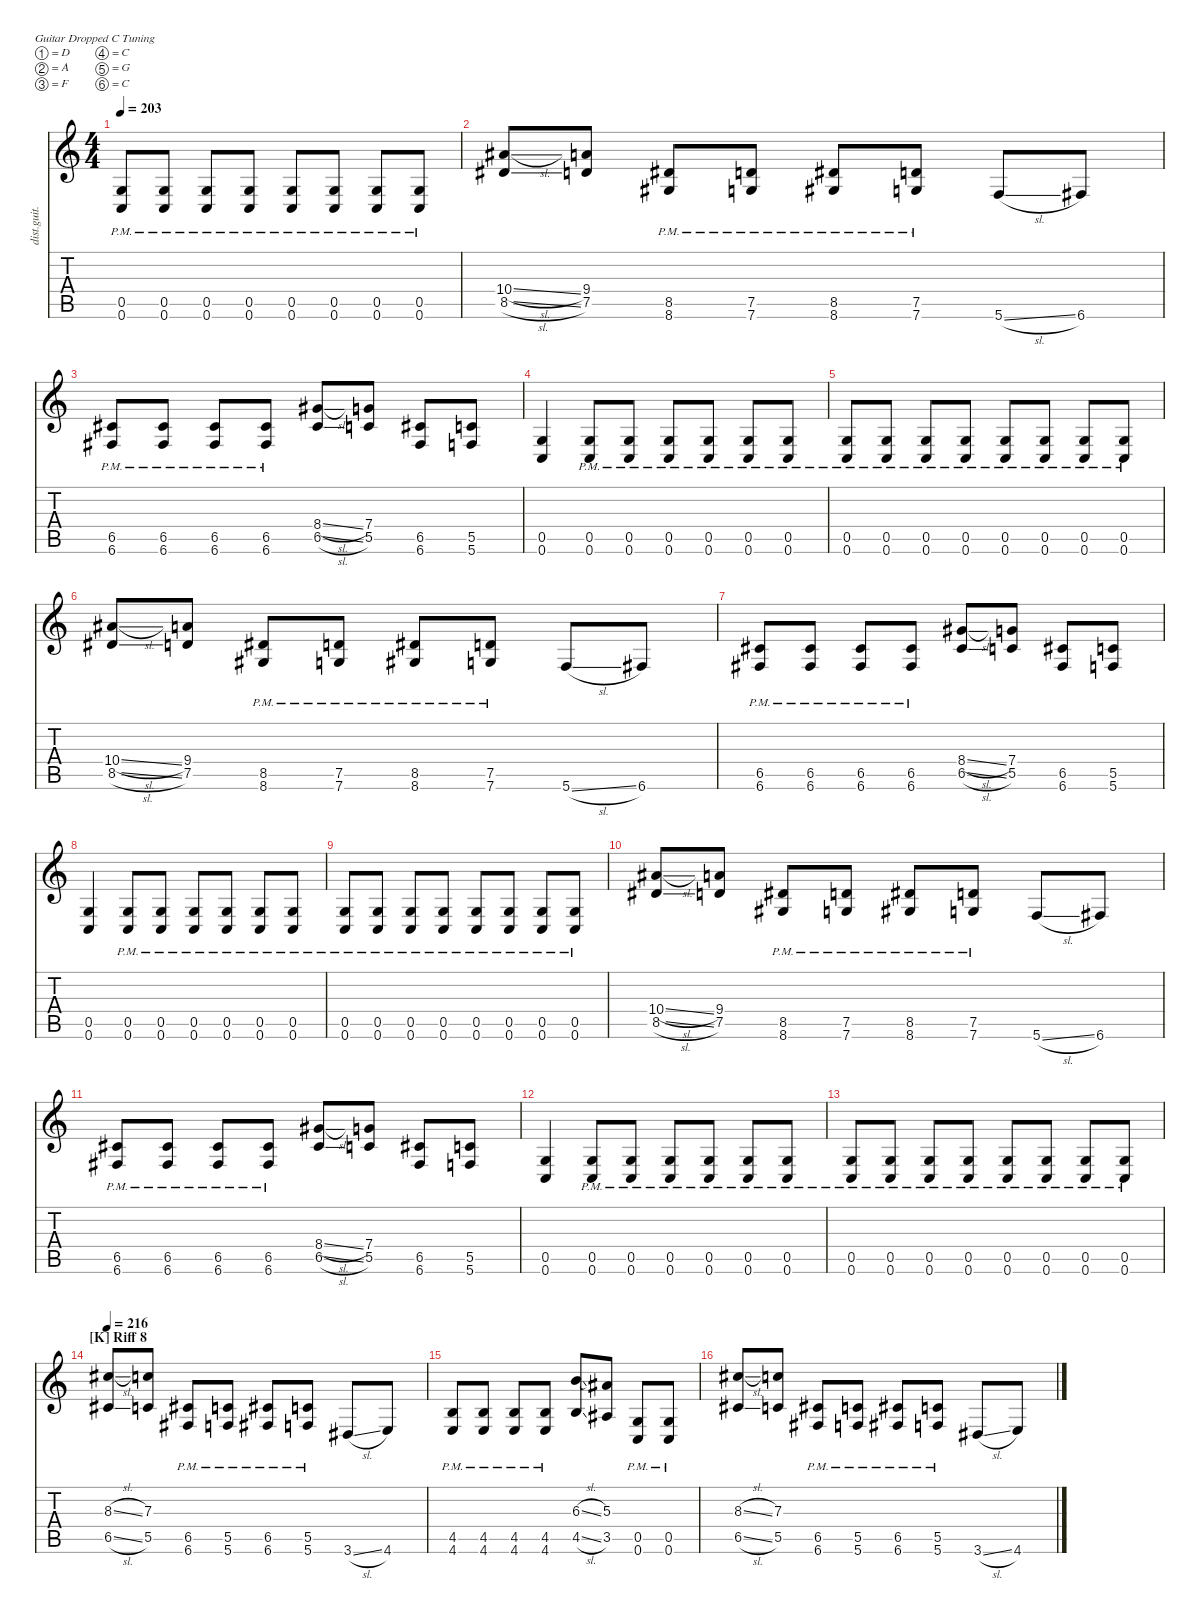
\hideDynamics
\bracketExtendMode nobrackets
\track ("E.Guitar R" "dist.guit.") {instrument distortionguitar}
\staff {score tabs}
\tuning (D4 A3 F3 C3 G2 C2)
\ts (4 4)
\tempo 203
\clef g2
\ks c
(0.5{pm} 0.6{pm}).8{dy mf beam Up} (0.6{pm} 0.5{pm}).8{beam Up} (0.6{pm} 0.5{pm}).8{beam Up} (0.6{pm} 0.5{pm}).8{beam Up} (0.6{pm} 0.5{pm}).8{beam Up} (0.6{pm} 0.5{pm}).8{beam Up} (0.5{pm} 0.6{pm}).8{beam Up} (0.5{pm} 0.6{pm}).8{beam Up} |
(8.5{sl acc #} 10.4{sl acc #}).8{beam Up} (7.5 9.4).8{beam Up} (8.6{pm acc #} 8.5{pm acc #}).8{beam Up} (7.6{pm} 7.5{pm}).8{beam Up} (8.6{pm acc #} 8.5{pm acc #}).8{beam Up} (7.6{pm} 7.5{pm}).8{beam Up} 5.6{sl}.8{beam Up} 6.6{acc #}.8{beam Up} |
(6.6{pm acc #} 6.5{pm acc #}).8{beam Up} (6.6{pm acc #} 6.5{pm acc #}).8{beam Up} (6.6{pm acc #} 6.5{pm acc #}).8{beam Up} (6.6{pm acc #} 6.5{pm acc #}).8{beam Up} (6.5{sl acc #} 8.4{sl acc #}).8{beam Up} (5.5 7.4).8{beam Up} (6.6{acc #} 6.5{acc #}).8{beam Up} (5.6 5.5).8{beam Up} |
(0.6 0.5).4{beam Up} (0.5{pm} 0.6{pm}).8{beam Up} (0.6{pm} 0.5{pm}).8{beam Up} (0.6{pm} 0.5{pm}).8{beam Up} (0.6{pm} 0.5{pm}).8{beam Up} (0.6{pm} 0.5{pm}).8{beam Up} (0.6{pm} 0.5{pm}).8{beam Up} |
(0.5{pm} 0.6{pm}).8{beam Up} (0.6{pm} 0.5{pm}).8{beam Up} (0.6{pm} 0.5{pm}).8{beam Up} (0.6{pm} 0.5{pm}).8{beam Up} (0.6{pm} 0.5{pm}).8{beam Up} (0.6{pm} 0.5{pm}).8{beam Up} (0.5{pm} 0.6{pm}).8{beam Up} (0.5{pm} 0.6{pm}).8{beam Up} |
(8.5{sl acc #} 10.4{sl acc #}).8{beam Up} (7.5 9.4).8{beam Up} (8.6{pm acc #} 8.5{pm acc #}).8{beam Up} (7.6{pm} 7.5{pm}).8{beam Up} (8.6{pm acc #} 8.5{pm acc #}).8{beam Up} (7.6{pm} 7.5{pm}).8{beam Up} 5.6{sl}.8{beam Up} 6.6{acc #}.8{beam Up} |
(6.6{pm acc #} 6.5{pm acc #}).8{beam Up} (6.6{pm acc #} 6.5{pm acc #}).8{beam Up} (6.6{pm acc #} 6.5{pm acc #}).8{beam Up} (6.6{pm acc #} 6.5{pm acc #}).8{beam Up} (6.5{sl acc #} 8.4{sl acc #}).8{beam Up} (5.5 7.4).8{beam Up} (6.6{acc #} 6.5{acc #}).8{beam Up} (5.6 5.5).8{beam Up} |
(0.6 0.5).4{beam Up} (0.5{pm} 0.6{pm}).8{beam Up} (0.6{pm} 0.5{pm}).8{beam Up} (0.6{pm} 0.5{pm}).8{beam Up} (0.6{pm} 0.5{pm}).8{beam Up} (0.6{pm} 0.5{pm}).8{beam Up} (0.6{pm} 0.5{pm}).8{beam Up} |
(0.5{pm} 0.6{pm}).8{beam Up} (0.6{pm} 0.5{pm}).8{beam Up} (0.6{pm} 0.5{pm}).8{beam Up} (0.6{pm} 0.5{pm}).8{beam Up} (0.6{pm} 0.5{pm}).8{beam Up} (0.6{pm} 0.5{pm}).8{beam Up} (0.5{pm} 0.6{pm}).8{beam Up} (0.5{pm} 0.6{pm}).8{beam Up} |
(8.5{sl acc #} 10.4{sl acc #}).8{beam Up} (7.5 9.4).8{beam Up} (8.6{pm acc #} 8.5{pm acc #}).8{beam Up} (7.6{pm} 7.5{pm}).8{beam Up} (8.6{pm acc #} 8.5{pm acc #}).8{beam Up} (7.6{pm} 7.5{pm}).8{beam Up} 5.6{sl}.8{beam Up} 6.6{acc #}.8{beam Up} |
(6.6{pm acc #} 6.5{pm acc #}).8{beam Up} (6.6{pm acc #} 6.5{pm acc #}).8{beam Up} (6.6{pm acc #} 6.5{pm acc #}).8{beam Up} (6.6{pm acc #} 6.5{pm acc #}).8{beam Up} (6.5{sl acc #} 8.4{sl acc #}).8{beam Up} (5.5 7.4).8{beam Up} (6.6{acc #} 6.5{acc #}).8{beam Up} (5.6 5.5).8{beam Up} |
(0.6 0.5).4{beam Up} (0.5{pm} 0.6{pm}).8{beam Up} (0.6{pm} 0.5{pm}).8{beam Up} (0.6{pm} 0.5{pm}).8{beam Up} (0.6{pm} 0.5{pm}).8{beam Up} (0.6{pm} 0.5{pm}).8{beam Up} (0.6{pm} 0.5{pm}).8{beam Up} |
(0.5{pm} 0.6{pm}).8{beam Up} (0.6{pm} 0.5{pm}).8{beam Up} (0.6{pm} 0.5{pm}).8{beam Up} (0.6{pm} 0.5{pm}).8{beam Up} (0.6{pm} 0.5{pm}).8{beam Up} (0.6{pm} 0.5{pm}).8{beam Up} (0.5{pm} 0.6{pm}).8{beam Up} (0.5{pm} 0.6{pm}).8{beam Up} |
\section ("K" "Riff 8")
\tempo 216
(6.5{sl acc #} 8.3{sl acc #}).8{beam Up} (5.5 7.3).8{beam Up} (6.6{pm acc #} 6.5{pm acc #}).8{beam Up} (5.6{pm} 5.5{pm}).8{beam Up} (6.6{pm acc #} 6.5{pm acc #}).8{beam Up} (5.6{pm} 5.5{pm}).8{beam Up} 3.6{sl acc #}.8{beam Up} 4.6.8{beam Up} |
(4.6{pm} 4.5{pm}).8{beam Up} (4.6{pm} 4.5{pm}).8{beam Up} (4.6{pm} 4.5{pm}).8{beam Up} (4.6{pm} 4.5{pm}).8{beam Up} (4.5{sl} 6.3{sl}).8{beam Up} (3.5{acc #} 5.3{acc #}).8{beam Up} (0.6{pm} 0.5{pm}).8{beam Up} (0.6{pm} 0.5{pm}).8{beam Up} |
(6.5{sl acc #} 8.3{sl acc #}).8{beam Up} (5.5 7.3).8{beam Up} (6.6{pm acc #} 6.5{pm acc #}).8{beam Up} (5.6{pm} 5.5{pm}).8{beam Up} (6.6{pm acc #} 6.5{pm acc #}).8{beam Up} (5.6{pm} 5.5{pm}).8{beam Up} 3.6{sl acc #}.8{beam Up} 4.6.8{beam Up}
